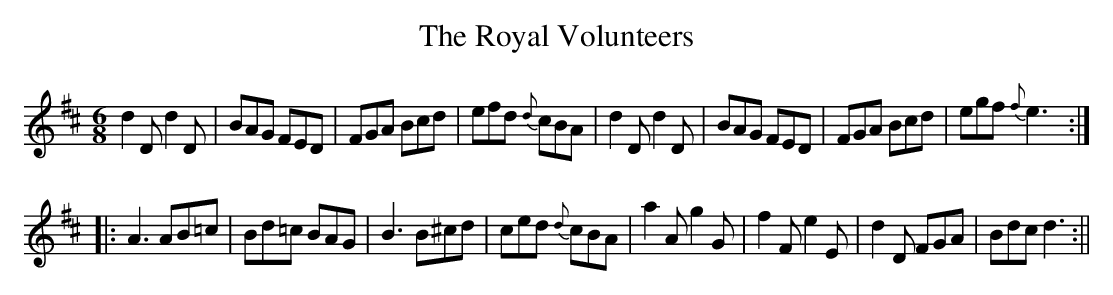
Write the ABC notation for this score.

X:1
T:Royal Volunteers, The
M:6/8
L:1/8
K:D
d2D d2D | BAG FED | FGA Bcd | efd {d}cBA | d2D d2D | BAG FED | FGA Bcd | egf {f}e3 :|
|: A3 AB=c | Bd=c BAG | B3 B^cd | ced {d}cBA | a2A g2G | f2F e2E | d2D FGA | Bdc d3 :||
